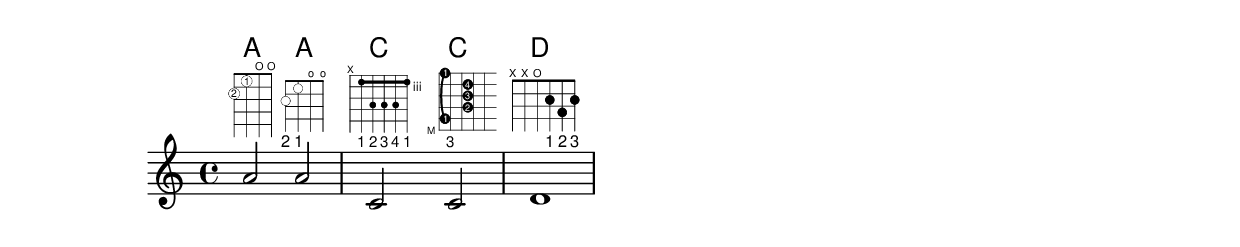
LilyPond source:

%% Do not edit this file; it is auto-generated from input/new
%% This file is in the public domain.
\version "2.11.66"

\header {
  lsrtags = "fretted-strings,tweaks-and-overrides"
  texidoc = "This snippet shows many possibilities for obtaining
and tweaking fret diagrams."
  doctitle = "Fret diagrams explained and developed"
} % begin verbatim


<<
  \chords {
    a2 a
    c2 c
    d1
  }
  
  \new Voice = "mel" {
    \textLengthOn
    % Set global properties of fret diagram
    \override TextScript #'size = #1.2
    \override TextScript #'fret-diagram-details #'finger-code = #'below-string
    \override TextScript #'fret-diagram-details #'dot-color = #'black
    
    %% A chord for ukelele
    a'2^\markup {
      \override #'(fret-diagram-details . (
                   (string-count . 4)
                   (dot-color . white)
                   (finger-code . in-dot))) {
        \fret-diagram #"4-2-2;3-1-1;2-o;1-o;"
      }
    }
    
    %% A chord for ukelele, with formatting defined in definition string
    %  1.2 * size, 4 strings, 4 frets, fingerings below string
    %  dot radius .35 of fret spacing, dot position 0.55 of fret spacing
    a'2^\markup {
      \override #'(fret-diagram-details . (
                   (dot-color . white)
                   (open-string . "o"))) {
        \fret-diagram #"s:1.2;w:4;h:3;f:2;d:0.35;p:0.55;4-2-2;3-1-1;2-o;1-o;"
      }
    }
    
    %% C major for guitar, barred on third fret
    %  verbose style
    %  roman fret label, finger labels below string, straight barre
    c'2^\markup {
      % 110% of default size
      \override #'(size . 1.1) {
        \override #'(fret-diagram-details . (
                     (number-type . roman-lower)
                     (finger-code . below-string)
                     (barre-type . straight))) {
          \fret-diagram-verbose #'((mute 6)
                                   (place-fret 5 3 1)
                                   (place-fret 4 5 2)
                                   (place-fret 3 5 3)
                                   (place-fret 2 5 4)
                                   (place-fret 1 3 1)
                                   (barre 5 1 3))
        }
      }
    }
    
    %% C major for guitar, barred on third fret
    %  verbose style
    c'2^\markup {
      % 110% of default size
      \override #'(size . 1.1) {
        \override #'(fret-diagram-details . (
                     (number-type . arabic)
                     (dot-label-font-mag . 0.9)
                     (finger-code . in-dot)
                     (fret-label-font-mag . 0.6)
                     (fret-label-vertical-offset . 0)
                     (label-dir . -1)
                     (mute-string . "M")
                     (orientation . landscape)
                     (xo-font-magnification . 0.4)
                     (xo-padding . 0.3))) {
          \fret-diagram-verbose #'((mute 6)
                                   (place-fret 5 3 1)
                                   (place-fret 4 5 2)
                                   (place-fret 3 5 3)
                                   (place-fret 2 5 4)
                                   (place-fret 1 3 1)
                                   (barre 5 1 3))
        }
      }
    }
    
    %% simple D chord
    d'1^\markup {
      \override #'(fret-diagram-details . (
                   (finger-code . below-string)
                   (dot-radius . 0.35)
                   (dot-position . 0.5)
                   (fret-count . 3))) {
        \fret-diagram-terse #"x;x;o;2-1;3-2;2-3;"
      }
    }
  }
>>
